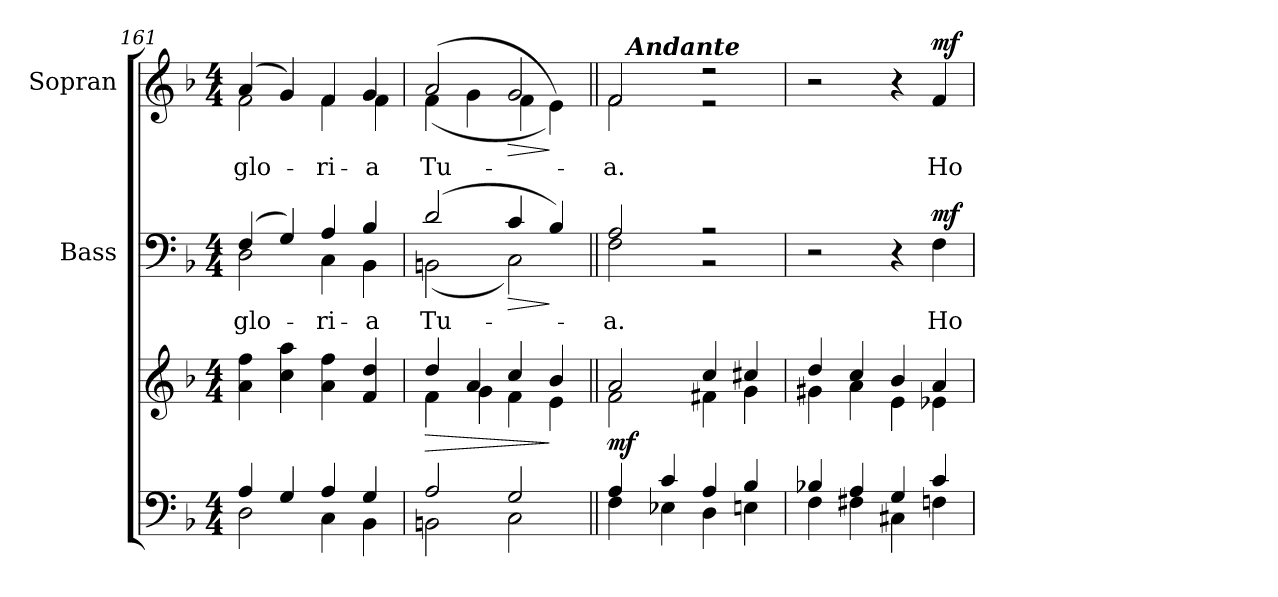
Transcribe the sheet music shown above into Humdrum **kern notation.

**kern	**kern	**dynam	**kern	**text	**dynam	**kern	**text	**dynam
*part3	*part3	*part3	*part2	*part2	*part2	*part1	*part1	*part1
*staff4	*staff3	*staff3/4	*staff2	*staff2	*staff2	*staff1	*staff1	*staff1
*	*	*	*I"Bass	*	*	*I"Sopran	*	*
*	*	*	*I'B.	*	*	*I'S.	*	*
*clefF4	*clefG2	*	*clefF4	*	*	*clefG2	*	*
*k[b-]	*k[b-]	*	*k[b-]	*	*	*k[b-]	*	*
*F:	*F:	*	*F:	*	*	*F:	*	*
*M4/4	*M4/4	*	*M4/4	*	*	*M4/4	*	*
=161	=161	=161	=161	=161	=161	=161	=161	=161
*^	*	*	*	*	*	*	*	*
!	!	!	!	!	!LO:LY:b	!	!	!LO:LY:b	!
*	*	*	*	*^	*	*	*^	*	*
4A/	2D\	4a\ 4ff\	.	(4F/	2D\	glo-	.	(4a/	2f\	glo-	.
4G/	.	4cc\ 4aa\	.	4G/)	.	.	.	4g/)	.	.	.
!	!	!	!	!	!	!LO:LY:b	!	!	!	!LO:LY:b	!
4A/	4C\	4a\ 4ff\	.	4A/	4C\	-ri-	.	4f/	4f\	-ri-	.
!	!	!	!	!	!	!LO:LY:b	!	!	!	!LO:LY:b	!
4G/	4BB-\	4f/ 4dd/	.	4B-/	4BB-\	-a	.	4g/	4f\	-a	.
=162	=162	=162	=162	=162	=162	=162	=162	=162	=162	=162	=162
!	!	!	!LO:HP:b	!	!	!LO:LY:b	!	!	!	!LO:LY:b	!
*	*	*^	*	*	*	*	*	*	*	*	*
2A/	2BBn\	4dd/	4f\	>	(2d/	(<2BBn\	Tu-	.	(2a/	(<4f\	Tu-	.
.	.	4a/	4g\	.	.	.	.	.	.	4g\	.	.
!	!	!	!	!	!	!	!	!LO:HP:b	!	!	!	!LO:HP:b
2G/	2C\	4cc/	4f\	.	4c/	2C\)	.	>	2g/	4f\	.	>
.	.	4b-/	4e\	]	4B-/)	.	.	]	.	4e\))	.	]
=163||	=163||	=163||	=163||	=163||	=163||	=163||	=163||	=163||	=163||	=163||	=163||	=163||
!	!	!	!	!LO:DY:b	!	!	!LO:LY:b	!	!	!	!LO:LY:b	!
*	*	*	*	*	*	*	*	*	*	*^	*	*
4A/	4F\	2a/	2f\	mf	2A/	2F\	-a.	.	2f/	2f\	16ryy	-a.	.
!	!	!	!	!	!	!	!	!	!	!	!LO:TX:a:Bi:t=Andante	!	!
.	.	.	.	.	.	.	.	.	.	.	2...ryy	.	.
4c/	4E-X\	.	.	.	.	.	.	.	.	.	.	.	.
4A/	4D\	4cc/	4f#X\	.	2r	2r	.	.	2r	2r	.	.	.
4B-/	4En\	4cc#X/	4g\	.	.	.	.	.	.	.	.	.	.
*	*	*	*	*	*v	*v	*	*	*	*	*	*	*
*	*	*	*	*	*	*	*	*v	*v	*v	*	*
=164	=164	=164	=164	=164	=164	=164	=164	=164	=164	=164
4B-X/	4F\	4dd/	4g#X\	.	2r	.	.	2r	.	.
4A/	4F#X\	4cc/	4a\	.	.	.	.	.	.	.
4G/	4C#X\	4b-/	4e\	.	4r	.	.	4r	.	.
!	!	!	!	!	!	!LO:LY:b	!LO:DY:a	!	!LO:LY:b	!LO:DY:a
4c/	4Fn\	4a/	4e-X\	.	4F\	Ho-	mf	4f/	Ho-	mf
*v	*v	*	*	*	*	*	*	*	*	*
*	*v	*v	*	*	*	*	*	*	*
=	=	=	=	=	=	=	=	=
*-	*-	*-	*-	*-	*-	*-	*-	*-
